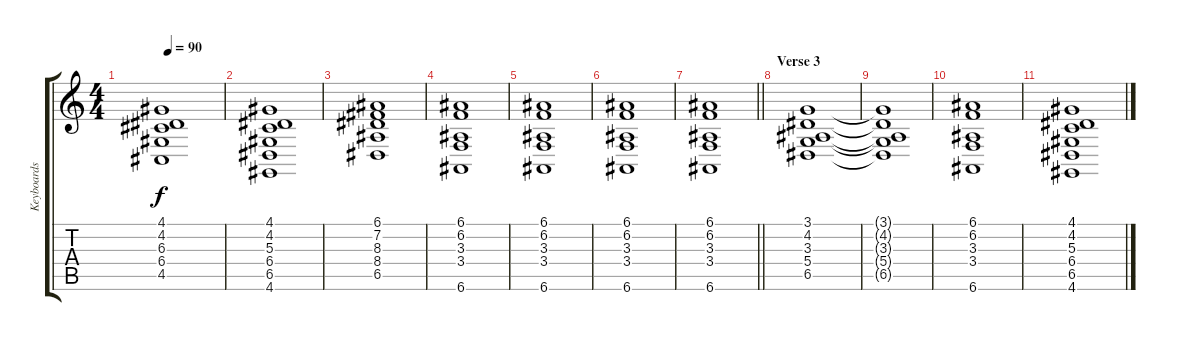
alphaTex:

\track ("Keyboards" "Keyboards") {instrument drawbarorgan}
\staff {score tabs}
\tuning (E4 B3 G3 D3 A2 E2) {hide}
\ts (4 4)
\tempo 90
\clef g2
\ks c
(4.1 4.2 6.3 6.4 4.5).1{dy f} |
(4.1 4.2 5.3 6.4 6.5 4.6).1 |
(6.1 7.2 8.3 8.4 6.5).1 |
(6.1 6.2 3.3 3.4 6.6).1 |
(6.1 6.2 3.3 3.4 6.6).1 |
(6.1 6.2 3.3 3.4 6.6).1 |
\barLineRight lightlight
(6.1 6.2 3.3 3.4 6.6).1 |
\section ("" "Verse 3")
(3.1 4.2 3.3 5.4 6.5).1 |
(3.1{t} 4.2{t} 3.3{t} 5.4{t} 6.5{t}).1 |
(6.1 6.2 3.3 3.4 6.6).1 |
(4.1 4.2 5.3 6.4 6.5 4.6).1
